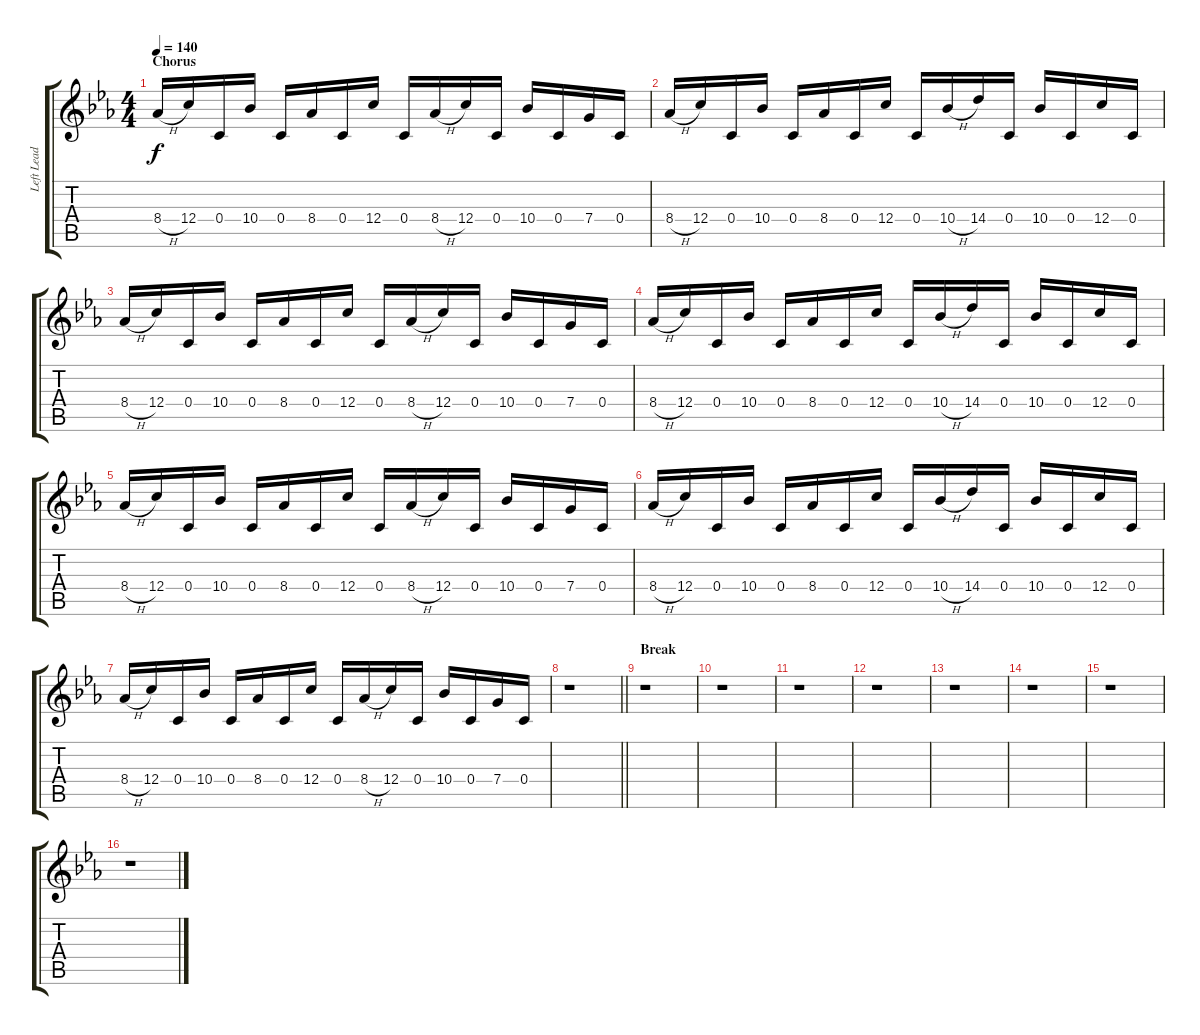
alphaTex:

\track ("Left Lead Guitar" "Left Lead ") {instrument distortionguitar}
\staff {score tabs}
\tuning (D4 A3 F3 C3 G2 C2) {hide}
\ts (4 4)
\section ("" "Chorus")
\tempo 140
\clef g2
\ks eb
8.4{h}.16{dy f volume 10} 12.4.16 0.4.16 10.4.16 0.4.16 8.4.16 0.4.16 12.4.16 0.4.16 8.4{h}.16 12.4.16 0.4.16 10.4.16 0.4.16 7.4.16 0.4.16 |
8.4{h}.16 12.4.16 0.4.16 10.4.16 0.4.16 8.4.16 0.4.16 12.4.16 0.4.16 10.4{h}.16 14.4.16 0.4.16 10.4.16 0.4.16 12.4.16 0.4.16 |
8.4{h}.16 12.4.16 0.4.16 10.4.16 0.4.16 8.4.16 0.4.16 12.4.16 0.4.16 8.4{h}.16 12.4.16 0.4.16 10.4.16 0.4.16 7.4.16 0.4.16 |
8.4{h}.16 12.4.16 0.4.16 10.4.16 0.4.16 8.4.16 0.4.16 12.4.16 0.4.16 10.4{h}.16 14.4.16 0.4.16 10.4.16 0.4.16 12.4.16 0.4.16 |
8.4{h}.16 12.4.16 0.4.16 10.4.16 0.4.16 8.4.16 0.4.16 12.4.16 0.4.16 8.4{h}.16 12.4.16 0.4.16 10.4.16 0.4.16 7.4.16 0.4.16 |
8.4{h}.16 12.4.16 0.4.16 10.4.16 0.4.16 8.4.16 0.4.16 12.4.16 0.4.16 10.4{h}.16 14.4.16 0.4.16 10.4.16 0.4.16 12.4.16 0.4.16 |
8.4{h}.16 12.4.16 0.4.16 10.4.16 0.4.16 8.4.16 0.4.16 12.4.16 0.4.16 8.4{h}.16 12.4.16 0.4.16 10.4.16 0.4.16 7.4.16 0.4.16 |
\barLineRight lightlight
r.1 |
\section ("" "Break")
r.1 |
r.1 |
r.1 |
r.1 |
r.1 |
r.1 |
r.1 |
r.1
